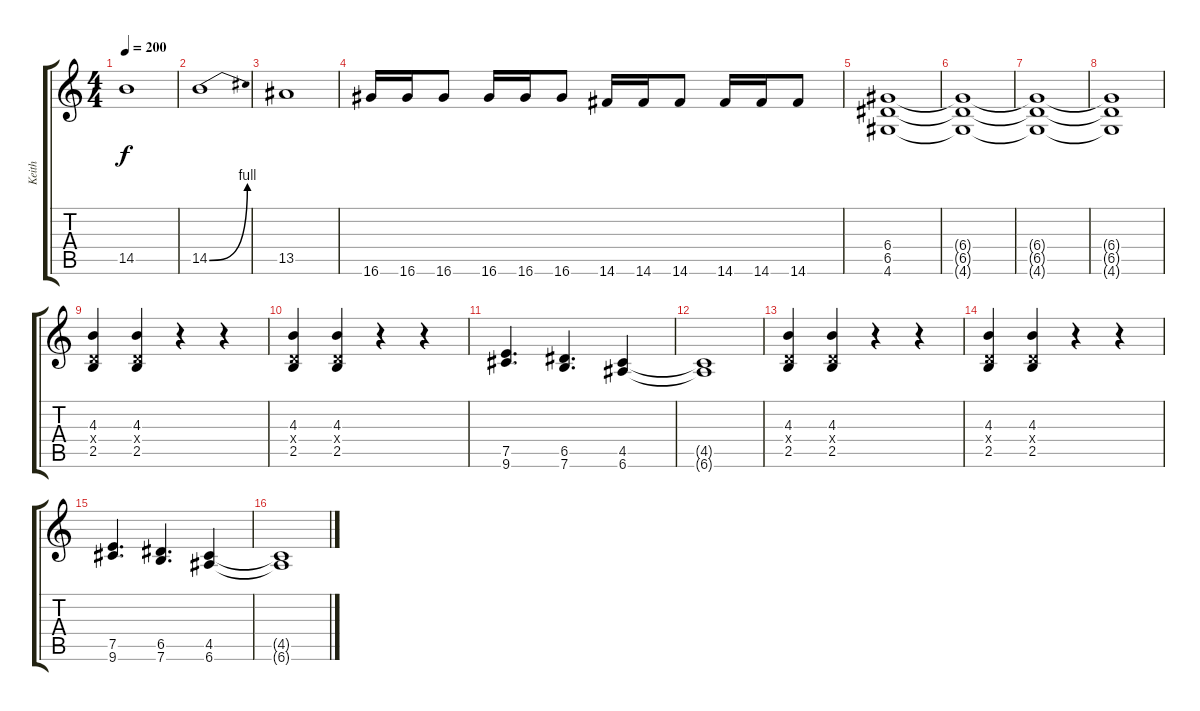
\track ("Keith" "Keith") {instrument distortionguitar}
\staff {score tabs}
\tuning (E4 B3 G3 D3 A2 E2) {hide}
\ts (4 4)
\tempo 200
\clef g2
\ks c
14.5.1{dy f} |
14.5{be (bend 0 0 60 4)}.1 |
13.5.1 |
16.6.16 16.6.16 16.6.8 16.6.16 16.6.16 16.6.8 14.6.16 14.6.16 14.6.8 14.6.16 14.6.16 14.6.8 |
(6.4 6.5 4.6).1 |
(6.4{t} 6.5{t} 4.6{t}).1 |
(6.4{t} 6.5{t} 4.6{t}).1 |
(6.4{t} 6.5{t} 4.6{t}).1 |
(4.3 0.4{x} 2.5).4 (4.3 0.4{x} 2.5).4 r.4 r.4 |
(4.3 0.4{x} 2.5).4 (4.3 0.4{x} 2.5).4 r.4 r.4 |
(7.5 9.6).4{d} (6.5 7.6).4{d} (4.5 6.6).4 |
(4.5{t} 6.6{t}).1 |
(4.3 0.4{x} 2.5).4 (4.3 0.4{x} 2.5).4 r.4 r.4 |
(4.3 0.4{x} 2.5).4 (4.3 0.4{x} 2.5).4 r.4 r.4 |
(7.5 9.6).4{d} (6.5 7.6).4{d} (4.5 6.6).4 |
(4.5{t} 6.6{t}).1
